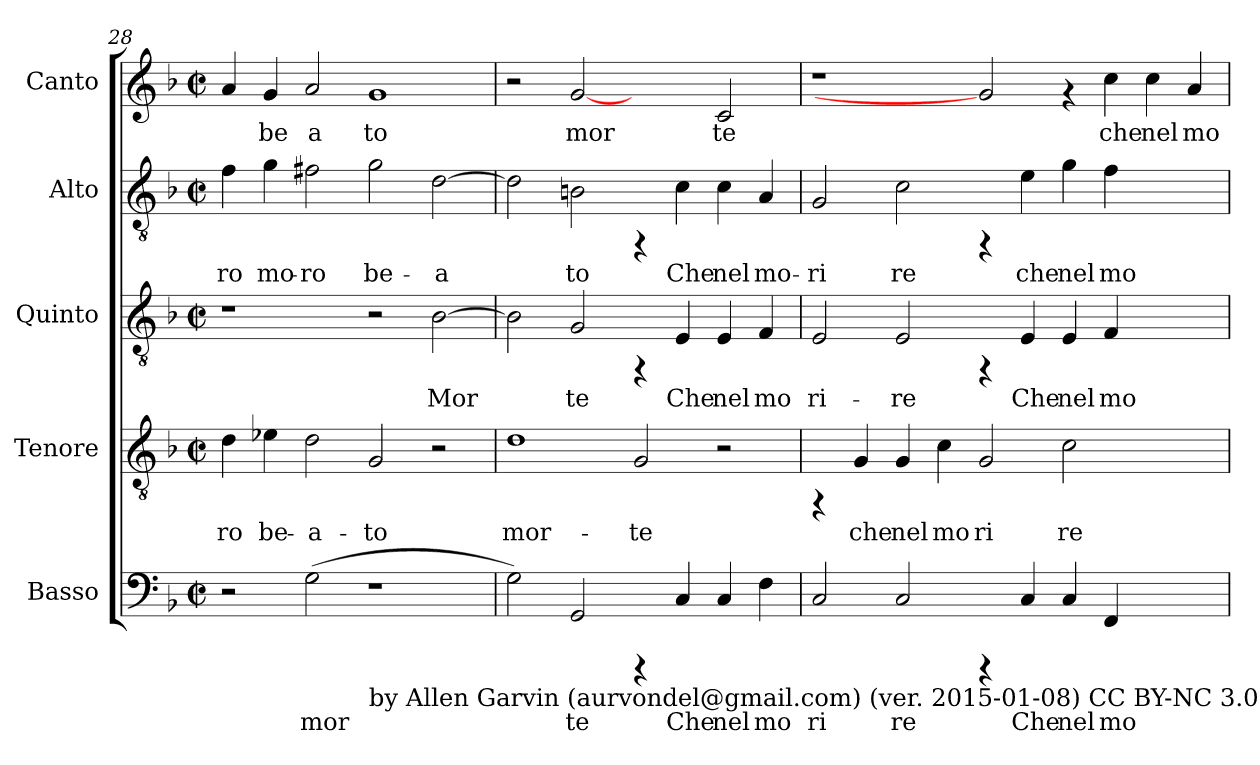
**kern	**text	**kern	**text	**kern	**text	**kern	**text	**kern	**text
*part5	*part5	*part4	*part4	*part3	*part3	*part2	*part2	*part1	*part1
*staff5	*staff5	*staff4	*staff4	*staff3	*staff3	*staff2	*staff2	*staff1	*staff1
*I"Basso	*	*I"Tenore	*	*I"Quinto	*	*I"Alto	*	*I"Canto	*
*clefF4	*	*clefGv2	*	*clefGv2	*	*clefGv2	*	*clefG2	*
*k[b-]	*	*k[b-]	*	*k[b-]	*	*k[b-]	*	*k[b-]	*
*F:	*	*F:	*	*F:	*	*F:	*	*F:	*
*M2/2	*	*M2/2	*	*M2/2	*	*M2/2	*	*M2/2	*
*met(c|)	*	*met(c|)	*	*met(c|)	*	*met(c|)	*	*met(c|)	*
=28	=28	=28	=28	=28	=28	=28	=28	=28	=28
!	!	!	!LO:LY:b:cj	!	!	!	!LO:LY:b:cj	!	!LO:LY:b:cj
2r	.	4d\	-ro	1r	.	4f\	-ro	4a/	.
!	!	!	!LO:LY:b:cj	!	!	!	!LO:LY:b:cj	!	!LO:LY:b:cj
.	.	4e-X\	be-	.	.	4g\	mo-	4g/	be
!	!LO:LY:b:cj	!	!LO:LY:b:cj	!	!	!	!LO:LY:b:cj	!	!LO:LY:b:cj
(>2G\	mor	2d\	-a-	.	.	2f#X\	-ro	2a/	a
!LO:TX:b:t=by Allen Garvin (aurvondel@gmail.com) (ver. 2015-01-08) CC BY-NC 3.0	!	!	!	!	!	!	!	!	!
!	!	!	!LO:LY:b:cj	!	!	!	!LO:LY:b:cj	!	!LO:LY:b:cj
1r	.	2G/	-to	2r	.	2g\	be-	1g	to
!	!	!	!	!	!LO:LY:b:cj	!	!LO:LY:b:cj	!	!
.	.	2r	.	[>2B-\	Mor	[>2d\	-a-	.	.
=29	=29	=29	=29	=29	=29	=29	=29	=29	=29
!	!LO:LY:b:cj	!	!LO:LY:b:cj	!	!LO:LY:b:cj	!	!LO:LY:b:cj	!	!
2G\)	.	1d	mor-	2B-\]	.	2d\]	--	2r	.
!	!LO:LY:b:cj	!	!	!	!LO:LY:b:cj	!	!LO:LY:b:cj	!	!LO:LY:b:cj
2GG/	te	.	.	2G/	te	2Bn\	-to	[2g	mor
!	!	!	!LO:LY:b:cj	!	!	!	!	!	!
4rCCC	.	2G/	-te	4rFF	.	4rFF	.	2ryy	.
!	!LO:LY:b:cj	!	!	!	!LO:LY:b:cj	!	!LO:LY:b:cj	!	!
4C/	Che	.	.	4E/	Che	4c\	Che	.	.
!	!LO:LY:b:cj	!	!	!	!LO:LY:b:cj	!	!LO:LY:b:cj	!	!LO:LY:b:cj
4C/	nel	2r	.	4E/	nel	4c\	nel	2c/	te
!	!LO:LY:b:cj	!	!	!	!LO:LY:b:cj	!	!LO:LY:b:cj	!	!
4F\	mo	.	.	4F/	mo	4A/	mo-	.	.
!!LO:PB:g=z
=30	=30	=30	=30	=30	=30	=30	=30	=30	=30
!	!LO:LY:b:cj	!	!	!	!LO:LY:b:cj	!	!LO:LY:b:cj	!	!
2C/	ri	4rFF	.	2E/	ri-	2G/	-ri	1r	.
!	!	!	!LO:LY:b:cj	!	!	!	!	!	!
.	.	4G/	che	.	.	.	.	.	.
!	!LO:LY:b:cj	!	!LO:LY:b:cj	!	!LO:LY:b:cj	!	!LO:LY:b:cj	!	!
2C/	re	4G/	nel	2E/	-re	2c\	re	.	.
!	!	!	!LO:LY:b:cj	!	!	!	!	!	!
.	.	4c\	mo	.	.	.	.	.	.
!	!	!	!LO:LY:b:cj	!	!	!	!	!	!
4rCCC	.	2G/	ri	4rFF	.	4rFF	.	2g]	.
!	!LO:LY:b:cj	!	!	!	!LO:LY:b:cj	!	!LO:LY:b:cj	!	!
4C/	Che	.	.	4E/	Che	4e\	che	.	.
!	!LO:LY:b:cj	!	!LO:LY:b:cj	!	!LO:LY:b:cj	!	!LO:LY:b:cj	!	!
4C/	nel	2c\	re	4E/	nel	4g\	nel	4rf	.
!	!LO:LY:b:cj	!	!	!	!LO:LY:b:cj	!	!LO:LY:b:cj	!	!LO:LY:b:cj
4FF/	mo	.	.	4F/	mo-	4f\	mo	4cc\	che
!	!	!	!	!	!	!	!	!	!LO:LY:b:cj
2ryy	.	2ryy	.	2ryy	.	2ryy	.	4cc\	nel
!	!	!	!	!	!	!	!	!	!LO:LY:b:cj
.	.	.	.	.	.	.	.	4a/	mo-
=	=	=	=	=	=	=	=	=	=
*-	*-	*-	*-	*-	*-	*-	*-	*-	*-
